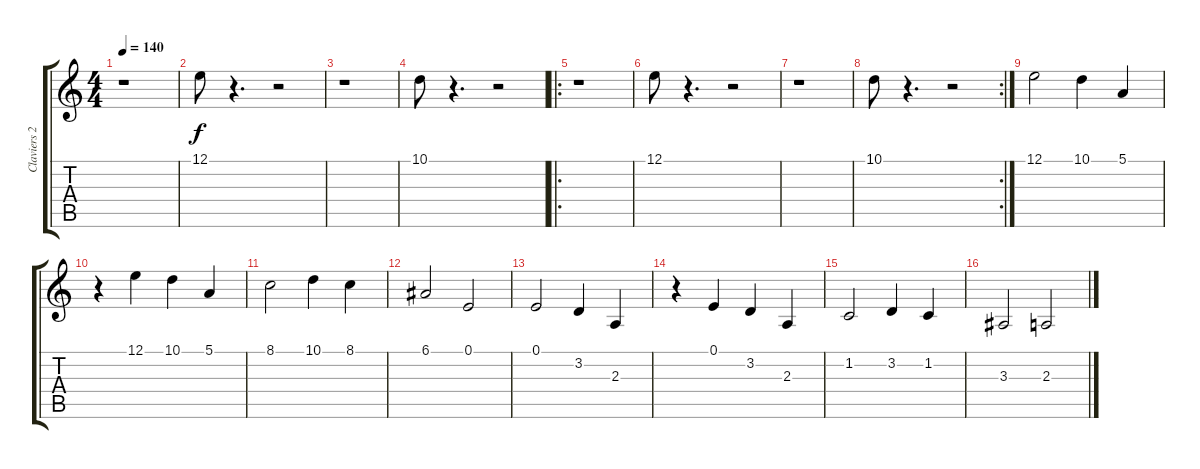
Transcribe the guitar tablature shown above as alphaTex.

\track ("Claviers 2" "Claviers 2") {instrument fx5brightness}
\staff {score tabs}
\tuning (E4 B3 G3 D3 A2 E2) {hide}
\ts (4 4)
\tempo 140
\clef g2
\ks c
r.1{dy f} |
12.1.8 r.4{d} r.2 |
r.1 |
10.1.8 r.4{d} r.2 |
\ro
r.1 |
12.1.8 r.4{d} r.2 |
r.1 |
\rc 2
10.1.8 r.4{d} r.2 |
12.1.2 10.1.4 5.1.4 |
r.4 12.1.4 10.1.4 5.1.4 |
8.1.2 10.1.4 8.1.4 |
6.1.2 0.1.2 |
0.1.2 3.2.4 2.3.4 |
r.4 0.1.4 3.2.4 2.3.4 |
1.2.2 3.2.4 1.2.4 |
3.3.2 2.3.2
